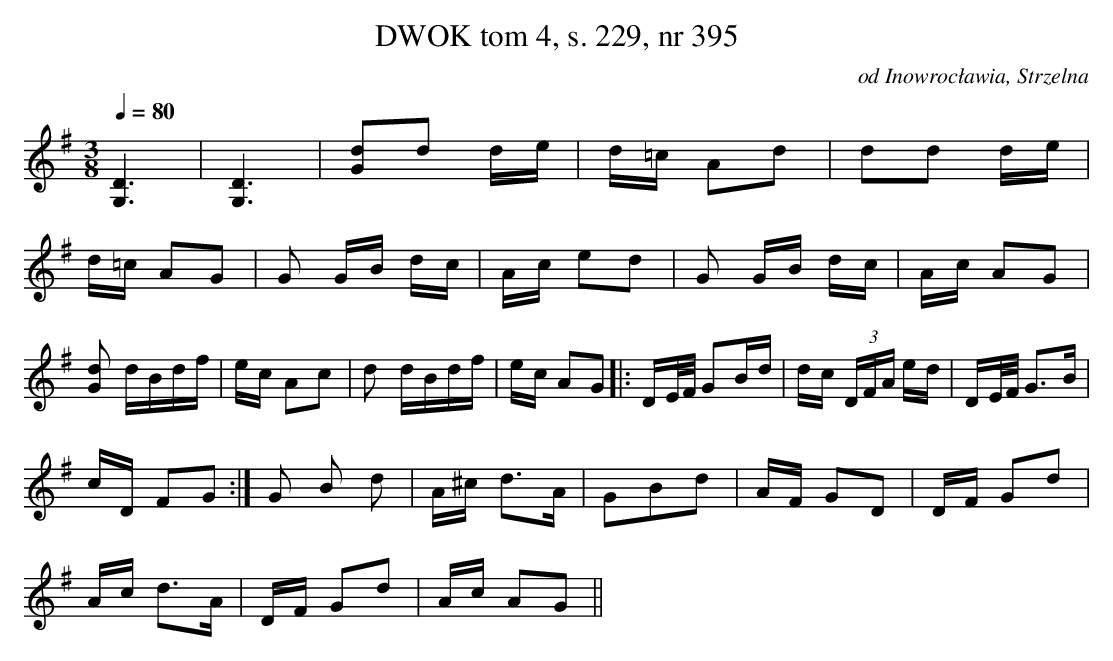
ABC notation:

X:1
T: DWOK tom 4, s. 229, nr 395
O:od Inowrocławia, Strzelna
L:1/8
M:3/8
K:G
Q:1/4=80
[D3G,3]|[D3G,3]|[dG]d d/e/|d/=c/ Ad|dd d/e/|
d/=c/ AG|G G/B/ d/c/|A/c/ ed|G G/B/ d/c/|A/c/ AG|
[dG] d/B/d/f/|e/c/ Ac|d d/B/d/f/|e/c/ AG|:D/E/4F/4 GB/d/|d/c/ (3D/F/A/ e/d/|D/E/4F/4 G3/2B/|
c/D/ FG:|G B d|A/^c/ d3/2A/|GBd|A/F/ GD|D/F/ Gd|
A/c/ d3/2A/|D/F/ Gd|A/c/ AG||
